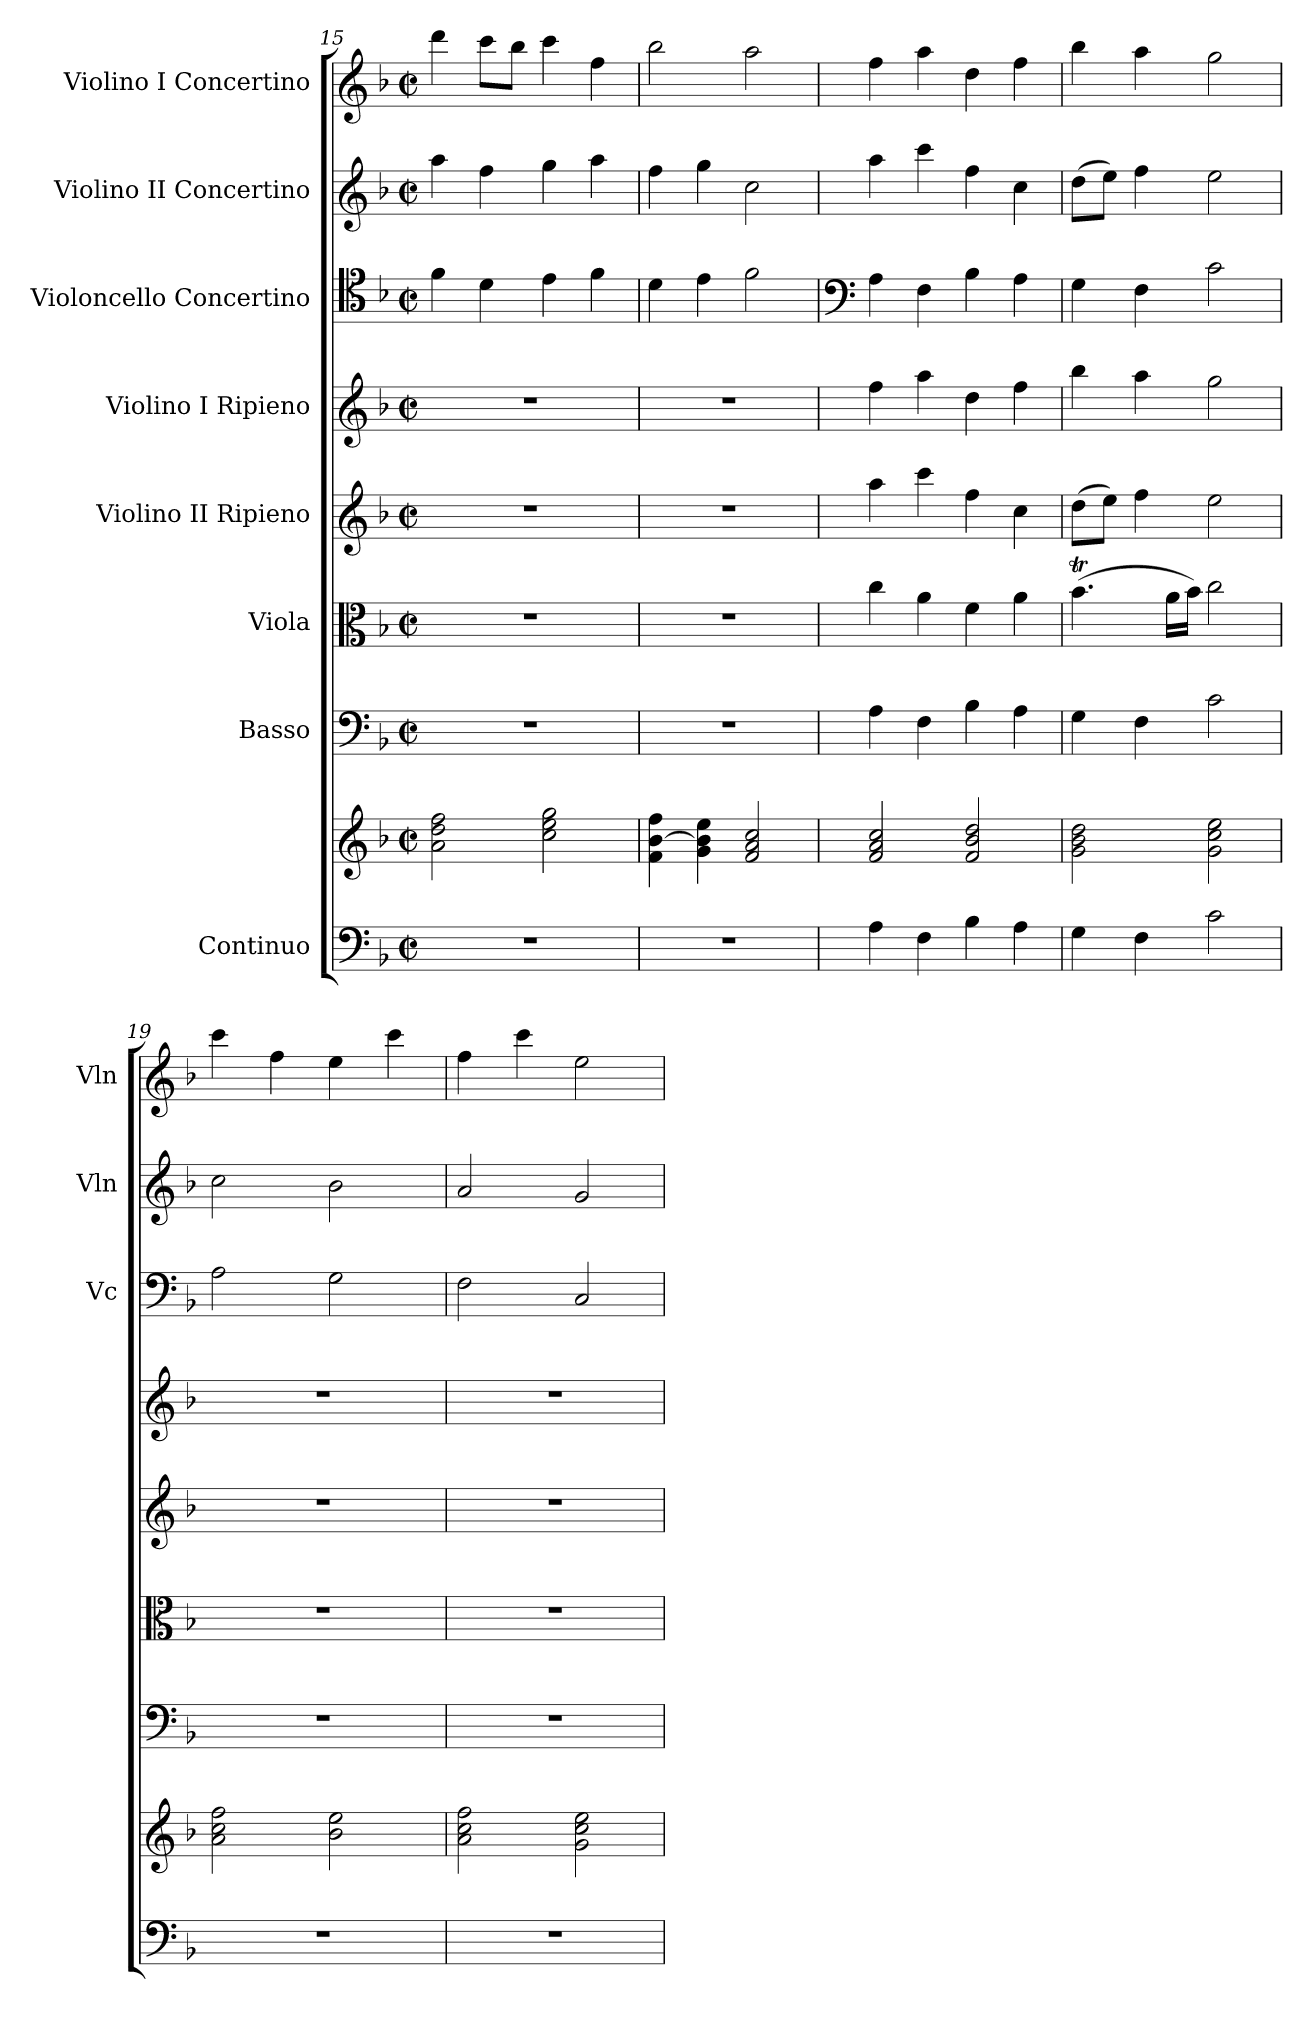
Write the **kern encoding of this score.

**kern	**kern	**kern	**kern	**kern	**kern	**kern	**kern	**kern
*part8	*part8	*part7	*part6	*part5	*part4	*part3	*part2	*part1
*staff9	*staff8	*staff7	*staff6	*staff5	*staff4	*staff3	*staff2	*staff1
*I"Continuo	*	*I"Basso	*I"Viola	*I"Violino II Ripieno	*I"Violino I Ripieno	*I"Violoncello Concertino	*I"Violino II Concertino	*I"Violino I Concertino
*	*	*	*	*	*	*I'Vc	*I'Vln	*I'Vln
*clefF4	*clefG2	*clefF4	*clefC3	*clefG2	*clefG2	*clefC4	*clefG2	*clefG2
*k[b-]	*k[b-]	*k[b-]	*k[b-]	*k[b-]	*k[b-]	*k[b-]	*k[b-]	*k[b-]
*M2/2	*M2/2	*M2/2	*M2/2	*M2/2	*M2/2	*M2/2	*M2/2	*M2/2
*met(c|)	*met(c|)	*met(c|)	*met(c|)	*met(c|)	*met(c|)	*met(c|)	*met(c|)	*met(c|)
=15	=15	=15	=15	=15	=15	=15	=15	=15
1r	2a\ 2dd\ 2ff\	1r	1r	1r	1r	4f\	4aa\	4ddd\
.	.	.	.	.	.	4d\	4ff\	8ccc\L
.	.	.	.	.	.	.	.	8bb-\J
.	2cc\ 2ee\ 2gg\	.	.	.	.	4e\	4gg\	4ccc\
.	.	.	.	.	.	4f\	4aa\	4ff\
=16	=16	=16	=16	=16	=16	=16	=16	=16
1r	4f\ [4b-\ 4ff\	1r	1r	1r	1r	4d\	4ff\	2bb-\
.	4g\ 4b-\] 4ee\	.	.	.	.	4e\	4gg\	.
.	2f/ 2a/ 2cc/	.	.	.	.	2f\	2cc\	2aa\
=17	=17	=17	=17	=17	=17	=17	=17	=17
*	*	*	*	*	*	*clefF4	*	*
4A\	2f/ 2a/ 2cc/	4A\	4cc\	4aa\	4ff\	4A\	4aa\	4ff\
4F\	.	4F\	4a\	4ccc\	4aa\	4F\	4ccc\	4aa\
4B-\	2f/ 2b-/ 2dd/	4B-\	4f\	4ff\	4dd\	4B-\	4ff\	4dd\
4A\	.	4A\	4a\	4cc\	4ff\	4A\	4cc\	4ff\
!!LO:LB:g=z
=18	=18	=18	=18	=18	=18	=18	=18	=18
4G\	2g\ 2b-\ 2dd\	4G\	(>4.b-T\	(>8dd\L	4bb-\	4G\	(>8dd\L	4bb-\
.	.	.	.	8ee\J)	.	.	8ee\J)	.
4F\	.	4F\	.	4ff\	4aa\	4F\	4ff\	4aa\
.	.	.	16a\LL	.	.	.	.	.
.	.	.	16b-\JJ)	.	.	.	.	.
2c\	2g\ 2cc\ 2ee\	2c\	2cc\	2ee\	2gg\	2c\	2ee\	2gg\
=19	=19	=19	=19	=19	=19	=19	=19	=19
1r	2a\ 2cc\ 2ff\	1r	1r	1r	1r	2A\	2cc\	4ccc\
.	.	.	.	.	.	.	.	4ff\
.	2b-\ 2ee\	.	.	.	.	2G\	2b-\	4ee\
.	.	.	.	.	.	.	.	4ccc\
=20	=20	=20	=20	=20	=20	=20	=20	=20
1r	2a\ 2cc\ 2ff\	1r	1r	1r	1r	2F\	2a/	4ff\
.	.	.	.	.	.	.	.	4ccc\
.	2g\ 2cc\ 2ee\	.	.	.	.	2C/	2g/	2ee\
=	=	=	=	=	=	=	=	=
*-	*-	*-	*-	*-	*-	*-	*-	*-
